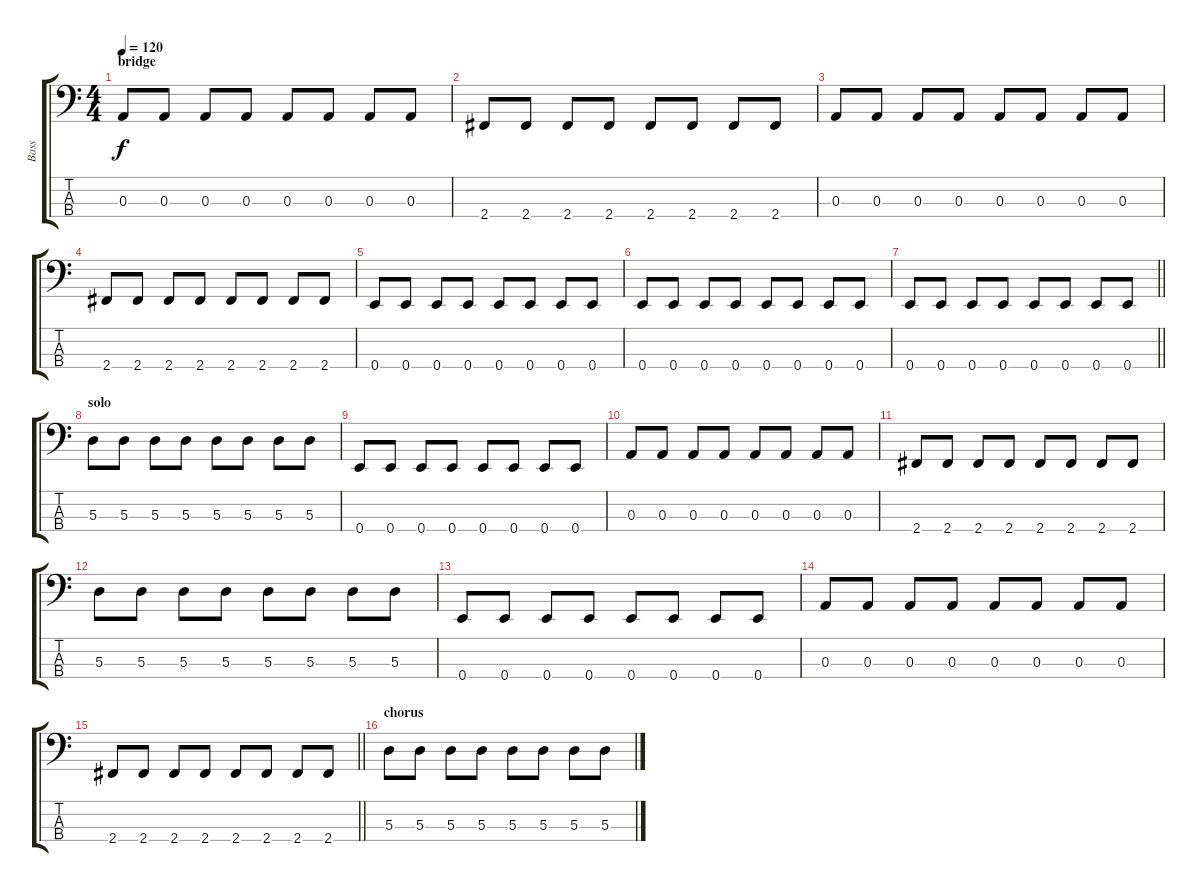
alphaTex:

\track ("Bass" "Bass") {instrument electricbassfinger}
\staff {score tabs}
\tuning (G2 D2 A1 E1) {hide}
\ts (4 4)
\section ("" "bridge")
\tempo 120
\clef f4
\ks c
0.3.8{dy f} 0.3.8 0.3.8 0.3.8 0.3.8 0.3.8 0.3.8 0.3.8 |
2.4.8 2.4.8 2.4.8 2.4.8 2.4.8 2.4.8 2.4.8 2.4.8 |
0.3.8 0.3.8 0.3.8 0.3.8 0.3.8 0.3.8 0.3.8 0.3.8 |
2.4.8 2.4.8 2.4.8 2.4.8 2.4.8 2.4.8 2.4.8 2.4.8 |
0.4.8 0.4.8 0.4.8 0.4.8 0.4.8 0.4.8 0.4.8 0.4.8 |
0.4.8 0.4.8 0.4.8 0.4.8 0.4.8 0.4.8 0.4.8 0.4.8 |
\barLineRight lightlight
0.4.8 0.4.8 0.4.8 0.4.8 0.4.8 0.4.8 0.4.8 0.4.8 |
\section ("" "solo")
5.3.8 5.3.8 5.3.8 5.3.8 5.3.8 5.3.8 5.3.8 5.3.8 |
0.4.8 0.4.8 0.4.8 0.4.8 0.4.8 0.4.8 0.4.8 0.4.8 |
0.3.8 0.3.8 0.3.8 0.3.8 0.3.8 0.3.8 0.3.8 0.3.8 |
2.4.8 2.4.8 2.4.8 2.4.8 2.4.8 2.4.8 2.4.8 2.4.8 |
5.3.8 5.3.8 5.3.8 5.3.8 5.3.8 5.3.8 5.3.8 5.3.8 |
0.4.8 0.4.8 0.4.8 0.4.8 0.4.8 0.4.8 0.4.8 0.4.8 |
0.3.8 0.3.8 0.3.8 0.3.8 0.3.8 0.3.8 0.3.8 0.3.8 |
\barLineRight lightlight
2.4.8 2.4.8 2.4.8 2.4.8 2.4.8 2.4.8 2.4.8 2.4.8 |
\section ("" "chorus")
5.3.8 5.3.8 5.3.8 5.3.8 5.3.8 5.3.8 5.3.8 5.3.8
